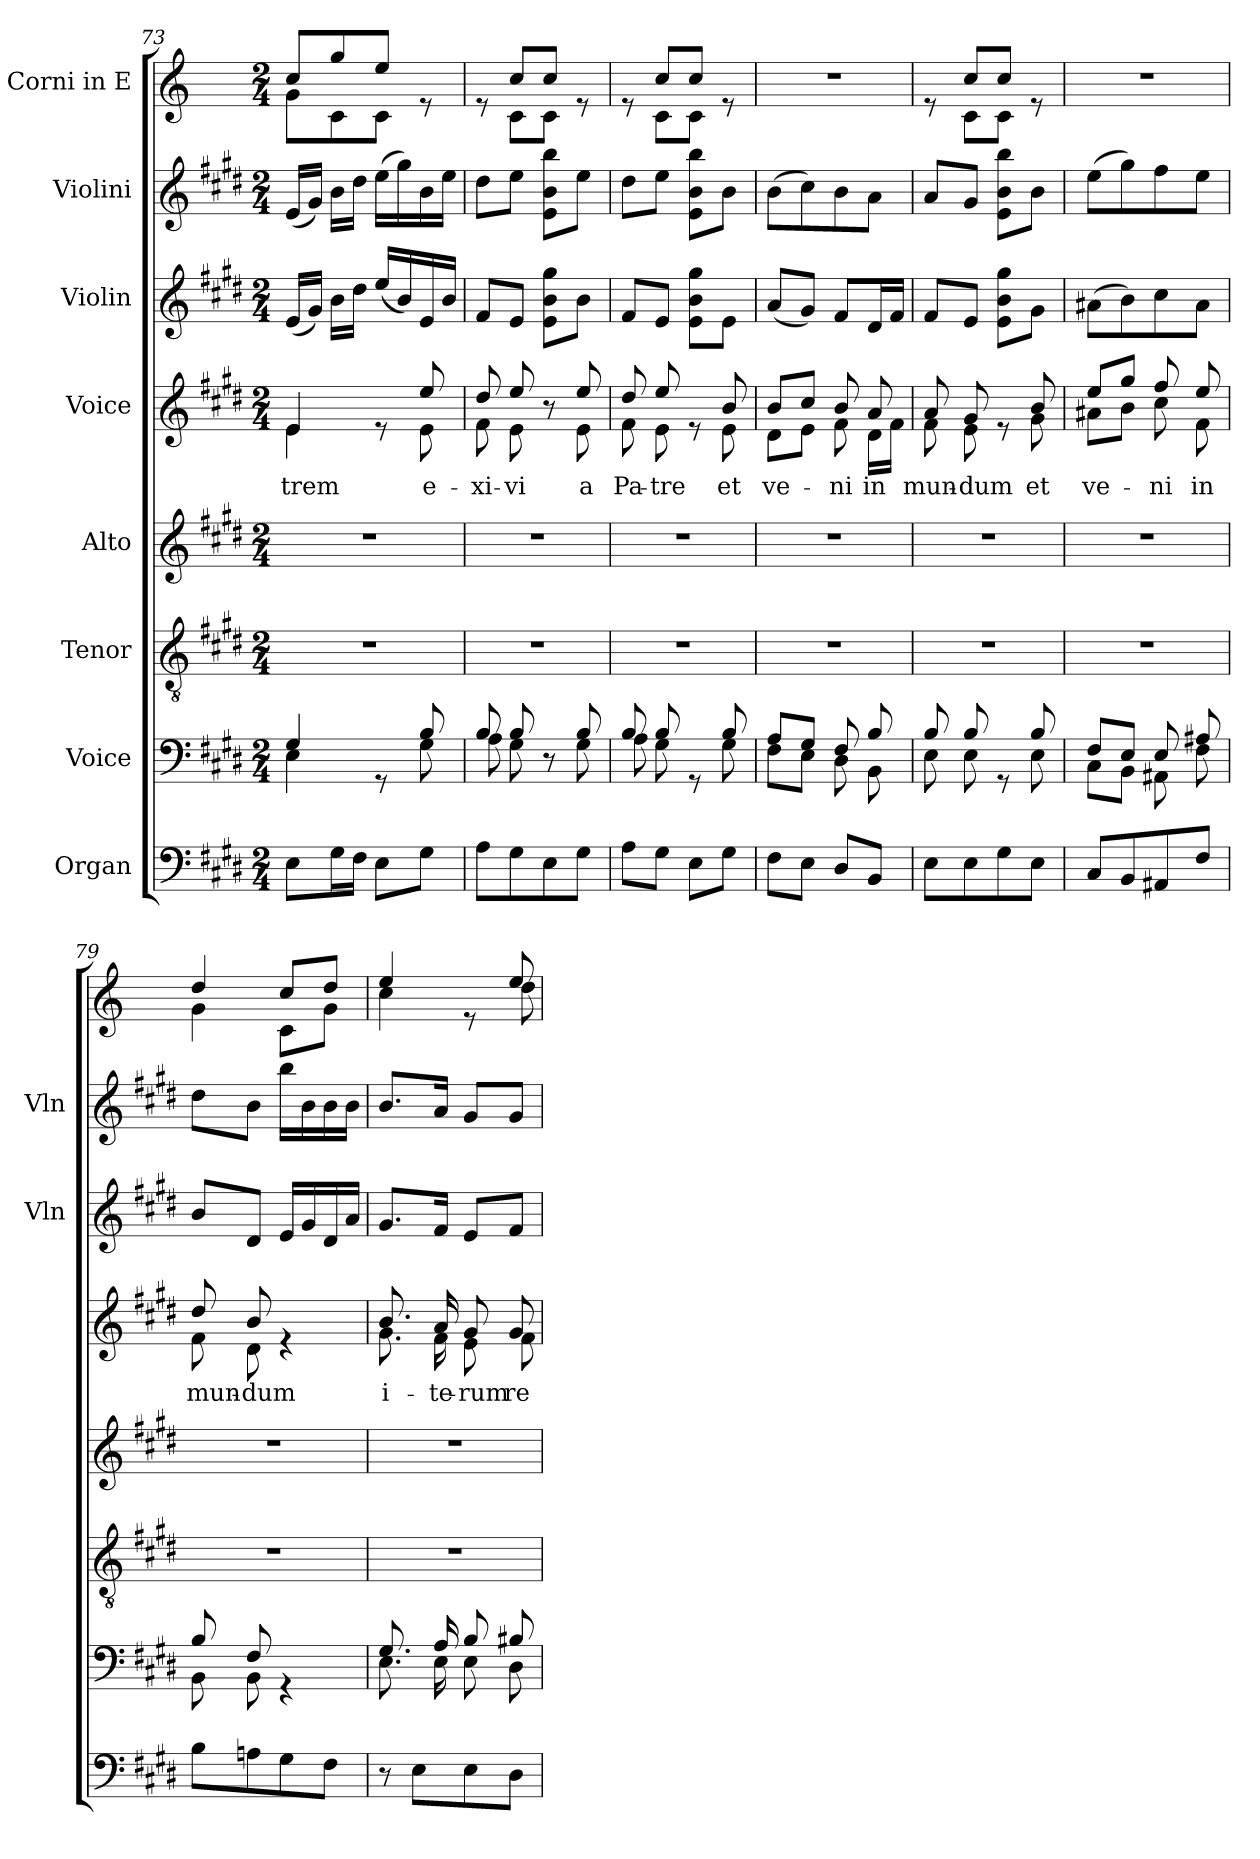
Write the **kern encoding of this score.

**kern	**kern	**kern	**kern	**kern	**text	**kern	**kern	**kern
*part8	*part7	*part6	*part5	*part4	*part4	*part3	*part2	*part1
*staff8	*staff7	*staff6	*staff5	*staff4	*staff4	*staff3	*staff2	*staff1
*I"Organ	*I"Voice	*I"Tenor	*I"Alto	*I"Voice	*	*I"Violin	*I"Violini	*I"Corni in E
*	*	*	*	*	*	*I'Vln	*I'Vln	*
*clefF4	*clefF4	*clefGv2	*clefG2	*clefG2	*	*clefG2	*clefG2	*clefG2
*	*	*	*	*	*	*	*	*ITrd5c8
*k[f#c#g#d#]	*k[f#c#g#d#]	*k[f#c#g#d#]	*k[f#c#g#d#]	*k[f#c#g#d#]	*	*k[f#c#g#d#]	*k[f#c#g#d#]	*k[f#c#g#d#]
*M2/4	*M2/4	*M2/4	*M2/4	*M2/4	*	*M2/4	*M2/4	*M2/4
=73	=73	=73	=73	=73	=73	=73	=73	=73
*	*^	*	*	*	*	*	*	*
!	!	!	!	!	!	!LO:LY:b	!	!	!
*	*	*	*	*	*^	*	*	*	*^
8E\L	4G#/	4E\	2r	2r	4e/	4e\	-trem	(16e/LL	(16e/LL	8e/L	8B\L
.	.	.	.	.	.	.	.	16g#/JJ)	16g#/JJ)	.	.
16G#\L	.	.	.	.	.	.	.	16b\LL	16b\LL	8b/	8E\
16F#\JJ	.	.	.	.	.	.	.	16dd#\JJ	16dd#\JJ	.	.
8E\L	8rGG	8ryy	.	.	8re	8ryy	.	(16ee/LL	(16ee\LL	8g#/J	8E\J
.	.	.	.	.	.	.	.	16b/)	16gg#\)	.	.
!	!	!	!	!	!	!	!LO:LY:b	!	!	!	!
8G#\J	8B/	8G#\	.	.	8ee/	8e\	e-	16e/	16b\	8re	8ryy
.	.	.	.	.	.	.	.	16b/JJ	16ee\JJ	.	.
=74	=74	=74	=74	=74	=74	=74	=74	=74	=74	=74	=74
!	!	!	!	!	!	!	!LO:LY:b	!	!	!	!
8A\L	8B/	8A\	2r	2r	8dd#/	8f#\	-xi-	8f#/L	8dd#\L	8re	8ryy
!	!	!	!	!	!	!	!LO:LY:b	!	!	!	!
8G#\	8B/	8G#\	.	.	8ee/	8e\	-vi	8e/J	8ee\J	8e/L	8E\L
8E\	8r	8ryy	.	.	8r	8ryy	.	8e\ 8b\ 8gg#\L	8e\ 8b\ 8bb\L	8e/J	8E\J
!	!	!	!	!	!	!	!LO:LY:b	!	!	!	!
8G#\J	8B/	8G#\	.	.	8ee/	8e\	a	8b\J	8ee\J	8re	8ryy
=75	=75	=75	=75	=75	=75	=75	=75	=75	=75	=75	=75
!	!	!	!	!	!	!	!LO:LY:b	!	!	!	!
8A\L	8B/	8A\	2r	2r	8dd#/	8f#\	Pa-	8f#/L	8dd#\L	8re	8ryy
!	!	!	!	!	!	!	!LO:LY:b	!	!	!	!
8G#\J	8B/	8G#\	.	.	8ee/	8e\	-tre	8e/J	8ee\J	8e/L	8E\L
8E\L	8rGG	8ryy	.	.	8re	8ryy	.	8e\ 8b\ 8gg#\L	8e\ 8b\ 8bb\L	8e/J	8E\J
!	!	!	!	!	!	!	!LO:LY:b	!	!	!	!
8G#\J	8B/	8G#\	.	.	8b/	8e\	et	8e\J	8b\J	8re	8ryy
=76	=76	=76	=76	=76	=76	=76	=76	=76	=76	=76	=76
!	!	!	!	!	!	!	!LO:LY:b	!	!	!	!
*	*	*	*	*	*	*	*	*	*	*v	*v
8F#\L	8A/L	8F#\L	2r	2r	8b/L	8d#\L	ve-	(8a/L	(8b\L	2r
8E\J	8G#/J	8E\J	.	.	8cc#/J	8e\J	.	8g#/J)	8cc#\)	.
!	!	!	!	!	!	!	!LO:LY:b	!	!	!
8D#/L	8F#/	8D#\	.	.	8b/	8f#\	-ni	8f#/L	8b\	.
!	!	!	!	!	!	!	!LO:LY:b	!	!	!
8BB/J	8B/	8BB\	.	.	8a/	16d#\LL	in	16d#/L	8a\J	.
.	.	.	.	.	.	16f#\JJ	.	16f#/JJ	.	.
=77	=77	=77	=77	=77	=77	=77	=77	=77	=77	=77
!	!	!	!	!	!	!	!LO:LY:b	!	!	!
*	*	*	*	*	*	*	*	*	*	*^
8E\L	8B/	8E\	2r	2r	8a/	8f#\	mun-	8f#/L	8a/L	8re	8ryy
!	!	!	!	!	!	!	!LO:LY:b	!	!	!	!
8E\	8B/	8E\	.	.	8g#/	8e\	-dum	8e/J	8g#/J	8e/L	8E\L
8G#\	8rGG	8ryy	.	.	8re	8ryy	.	8e\ 8b\ 8gg#\L	8e\ 8b\ 8bb\L	8e/J	8E\J
!	!	!	!	!	!	!	!LO:LY:b	!	!	!	!
8E\J	8B/	8E\	.	.	8b/	8g#\	et	8g#\J	8b\J	8re	8ryy
=78	=78	=78	=78	=78	=78	=78	=78	=78	=78	=78	=78
!	!	!	!	!	!	!	!LO:LY:b	!	!	!	!
*	*	*	*	*	*	*	*	*	*	*v	*v
8C#/L	8F#/L	8C#\L	2r	2r	8ee/L	8a#X\L	ve-	(8a#X\L	(8ee\L	2r
8BB/	8E/J	8BB\J	.	.	8gg#/J	8b\J	.	8b\)	8gg#\)	.
!	!	!	!	!	!	!	!LO:LY:b	!	!	!
8AA#X/	8E/	8AA#X\	.	.	8ff#/	8cc#\	-ni	8cc#\	8ff#\	.
!	!	!	!	!	!	!	!LO:LY:b	!	!	!
8F#/J	8A#X/	8F#\	.	.	8ee/	8f#\	in	8a#\J	8ee\J	.
!!LO:LB:g=z
=79	=79	=79	=79	=79	=79	=79	=79	=79	=79	=79
!	!	!	!	!	!	!	!LO:LY:b	!	!	!
*	*	*	*	*	*	*	*	*	*	*^
8B\L	8B/	8BB\	2r	2r	8dd#/	8f#\	mun-	8b/L	8dd#\L	4f#/	4B\
!	!	!	!	!	!	!	!LO:LY:b	!	!	!	!
8An\	8F#/	8BB\	.	.	8b/	8d#\	-dum	8d#/J	8b\J	.	.
8G#\	4rGG	4ryy	.	.	4re	4ryy	.	16e/LL	16bb\LL	8e/L	8E\L
.	.	.	.	.	.	.	.	16g#/	16b\	.	.
8F#\J	.	.	.	.	.	.	.	16d#/	16b\	8f#/J	8B\J
.	.	.	.	.	.	.	.	16a/JJ	16b\JJ	.	.
=80	=80	=80	=80	=80	=80	=80	=80	=80	=80	=80	=80
!	!	!	!	!	!	!	!LO:LY:b	!	!	!	!
8r	8.G#/	8.E\	2r	2r	8.b/	8.g#\	i-	8.g#/L	8.b/L	4g#/	4e\
8E\L	.	.	.	.	.	.	.	.	.	.	.
!	!	!	!	!	!	!	!LO:LY:b	!	!	!	!
.	16A/	16E\	.	.	16a/	16f#\	-te-	16f#/Jk	16a/Jk	.	.
!	!	!	!	!	!	!	!LO:LY:b	!	!	!	!
8E\	8B/	8E\	.	.	8g#/	8e\	-rum	8e/L	8g#/L	8re	8ryy
!	!	!	!	!	!	!	!LO:LY:b	!	!	!	!
8D#\J	8B#X/	8D#\	.	.	8g#/	8f#\	re-	8f#/J	8g#/J	8g#/	8f#\
*	*v	*v	*	*	*v	*v	*	*	*	*v	*v
=	=	=	=	=	=	=	=	=
*-	*-	*-	*-	*-	*-	*-	*-	*-
